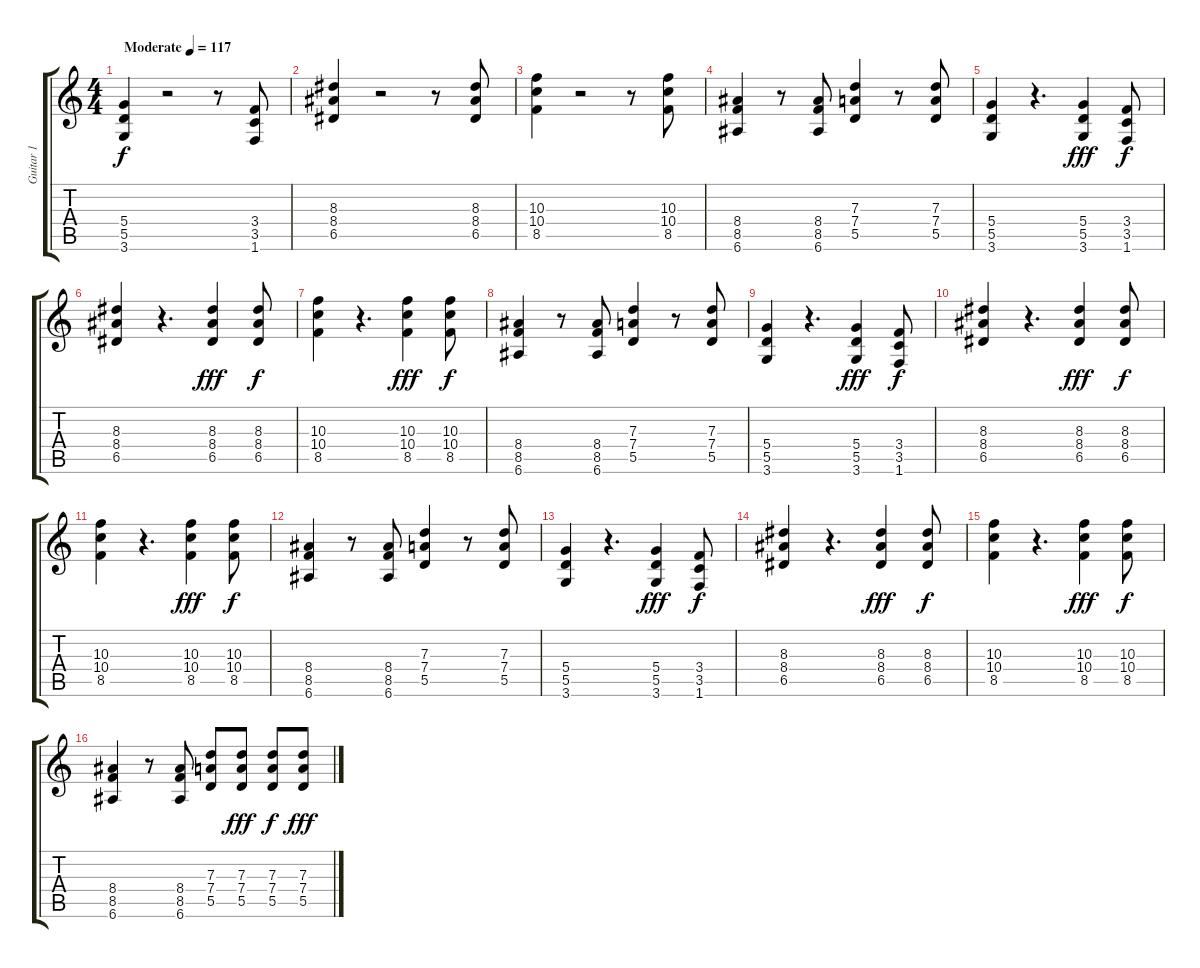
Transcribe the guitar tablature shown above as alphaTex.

\track ("Guitar 1" "Guitar 1") {instrument distortionguitar}
\staff {score tabs}
\tuning (E4 B3 G3 D3 A2 E2) {hide}
\ts (4 4)
\tempo (117 "Moderate")
\clef g2
\ks c
(5.4 5.5 3.6).4{dy f instrument distortionguitar} r.2 r.8 (3.4 3.5 1.6).8 |
(8.3 8.4 6.5).4 r.2 r.8 (8.3 8.4 6.5).8 |
(10.3 10.4 8.5).4 r.2 r.8 (10.3 10.4 8.5).8 |
(8.4 8.5 6.6).4 r.8 (8.4 8.5 6.6).8 (7.3 7.4 5.5).4 r.8 (7.3 7.4 5.5).8 |
(5.4 5.5 3.6).4 r.4{d} (5.4 5.5 3.6).4{dy fff} (3.4 3.5 1.6).8{dy f} |
(8.3 8.4 6.5).4 r.4{d} (8.3 8.4 6.5).4{dy fff} (8.3 8.4 6.5).8{dy f} |
(10.3 10.4 8.5).4 r.4{d} (10.3 10.4 8.5).4{dy fff} (10.3 10.4 8.5).8{dy f} |
(8.4 8.5 6.6).4 r.8 (8.4 8.5 6.6).8 (7.3 7.4 5.5).4 r.8 (7.3 7.4 5.5).8 |
(5.4 5.5 3.6).4 r.4{d} (5.4 5.5 3.6).4{dy fff} (3.4 3.5 1.6).8{dy f} |
(8.3 8.4 6.5).4 r.4{d} (8.3 8.4 6.5).4{dy fff} (8.3 8.4 6.5).8{dy f} |
(10.3 10.4 8.5).4 r.4{d} (10.3 10.4 8.5).4{dy fff} (10.3 10.4 8.5).8{dy f} |
(8.4 8.5 6.6).4 r.8 (8.4 8.5 6.6).8 (7.3 7.4 5.5).4 r.8 (7.3 7.4 5.5).8 |
(5.4 5.5 3.6).4 r.4{d} (5.4 5.5 3.6).4{dy fff} (3.4 3.5 1.6).8{dy f} |
(8.3 8.4 6.5).4 r.4{d} (8.3 8.4 6.5).4{dy fff} (8.3 8.4 6.5).8{dy f} |
(10.3 10.4 8.5).4 r.4{d} (10.3 10.4 8.5).4{dy fff} (10.3 10.4 8.5).8{dy f} |
(8.4 8.5 6.6).4 r.8 (8.4 8.5 6.6).8 (7.3 7.4 5.5).8 (7.3 7.4 5.5).8{dy fff} (7.3 7.4 5.5).8{dy f} (7.3 7.4 5.5).8{dy fff}
